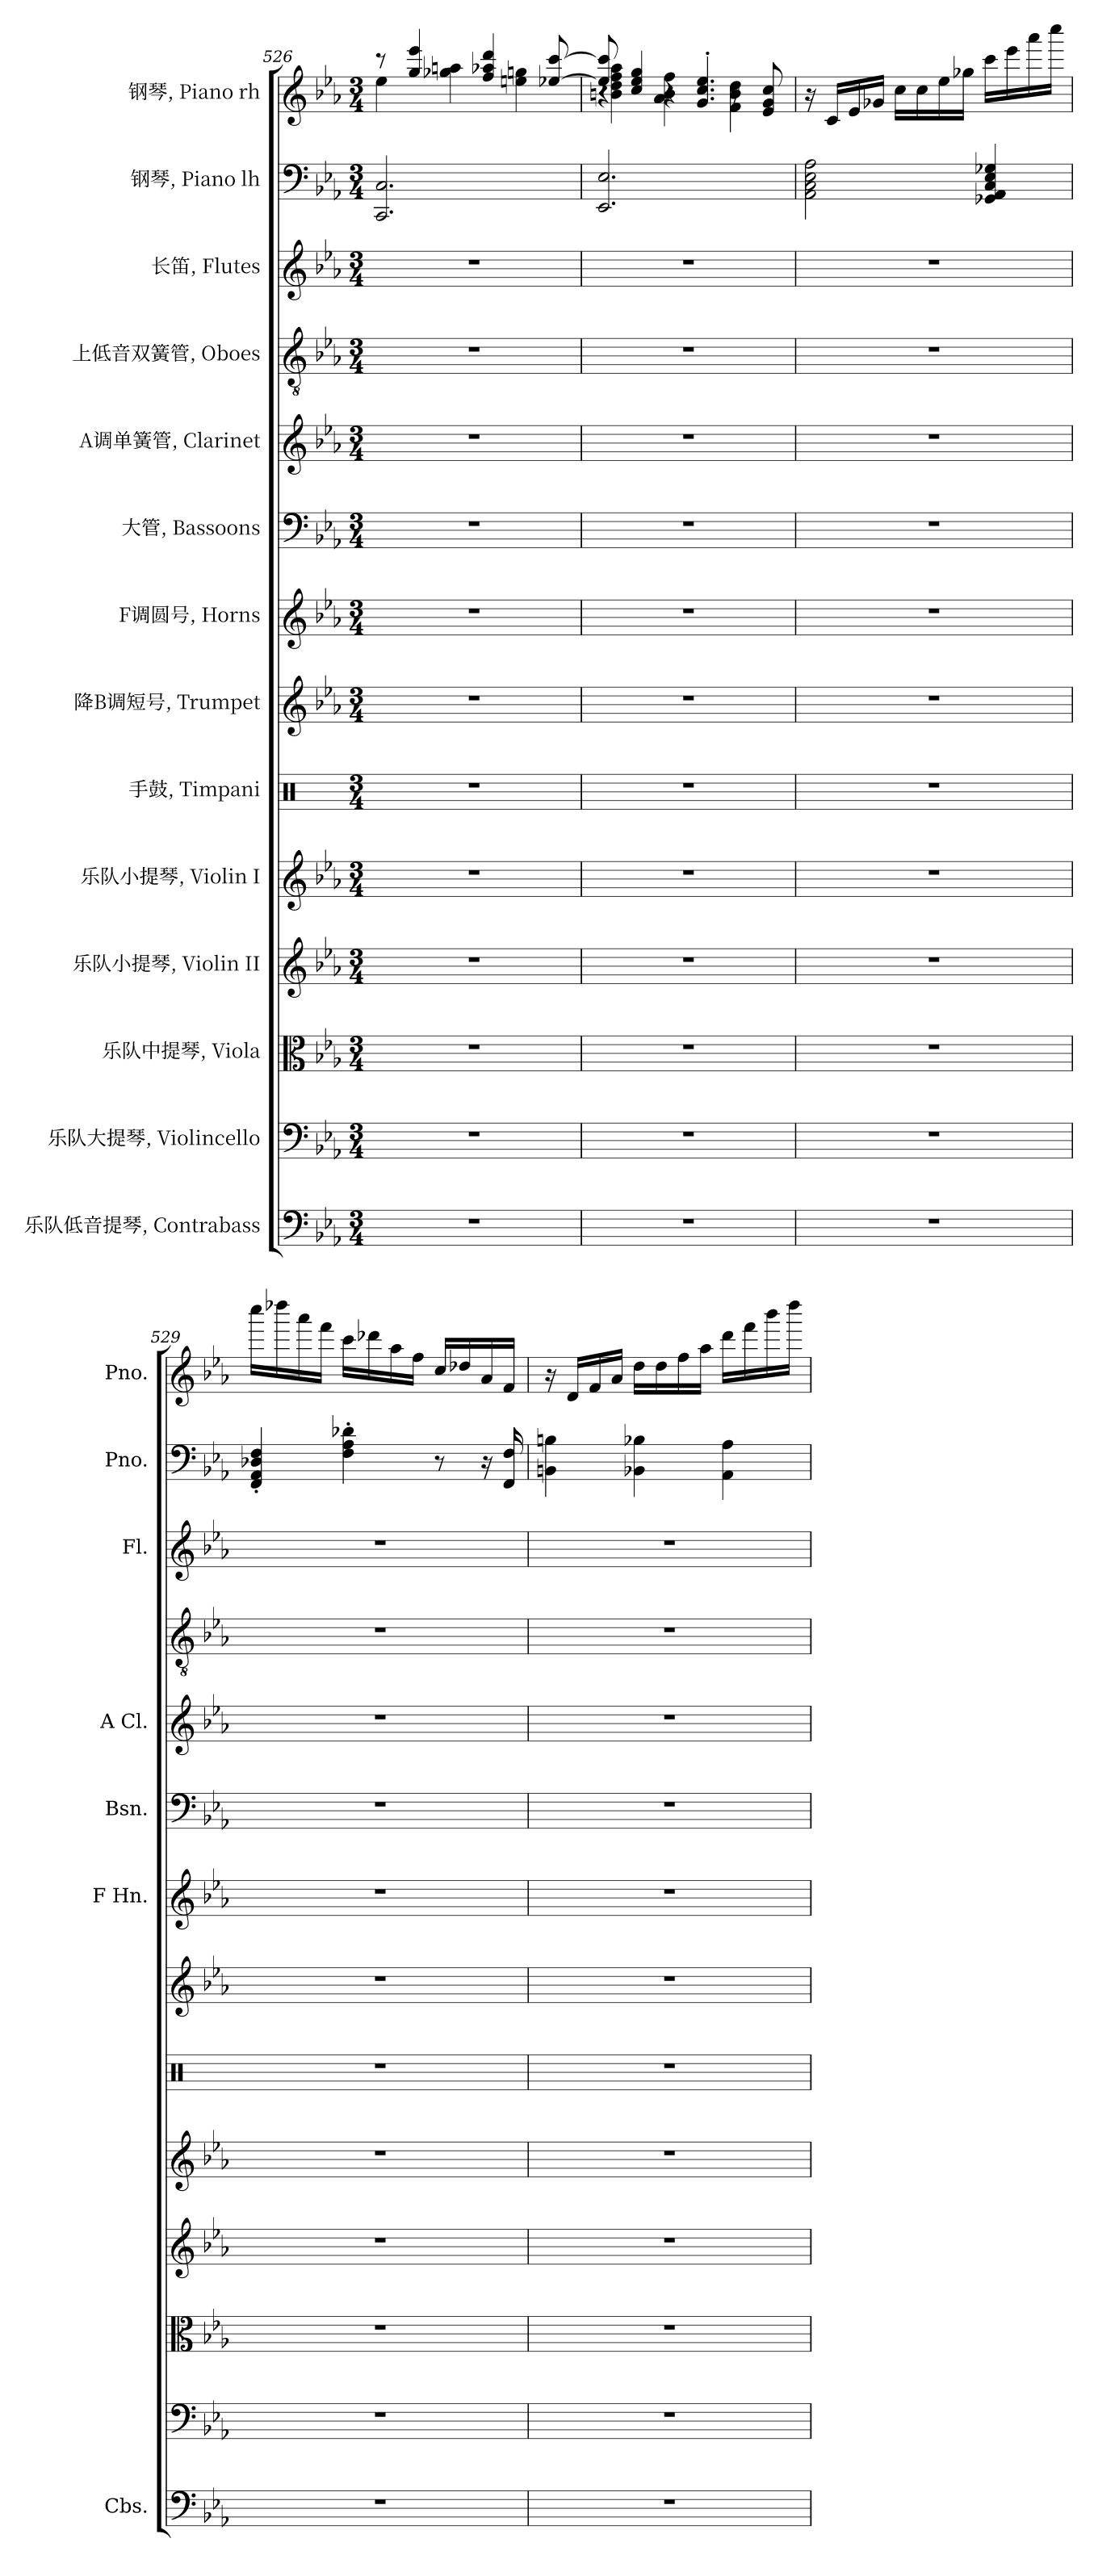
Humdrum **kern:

**kern	**kern	**kern	**kern	**kern	**kern	**kern	**kern	**kern	**kern	**kern	**kern	**kern	**kern
*part14	*part13	*part12	*part11	*part10	*part9	*part8	*part7	*part6	*part5	*part4	*part3	*part2	*part1
*staff14	*staff13	*staff12	*staff11	*staff10	*staff9	*staff8	*staff7	*staff6	*staff5	*staff4	*staff3	*staff2	*staff1
*I"乐队低音提琴, Contrabass	*I"乐队大提琴, Violincello	*I"乐队中提琴, Viola	*I"乐队小提琴, Violin II	*I"乐队小提琴, Violin I	*I"手鼓, Timpani	*I"降B调短号, Trumpet	*I"F调圆号, Horns	*I"大管, Bassoons	*I"A调单簧管, Clarinet	*I"上低音双簧管, Oboes	*I"长笛, Flutes	*I"钢琴, Piano lh	*I"钢琴, Piano rh
*I'Cbs.	*	*	*	*	*	*	*I'F Hn.	*I'Bsn.	*I'A Cl.	*	*I'Fl.	*I'Pno.	*I'Pno.
*clefF4	*clefF4	*clefC3	*clefG2	*clefG2	*clefX	*clefG2	*clefG2	*clefF4	*clefG2	*clefGv2	*clefG2	*clefF4	*clefG2
*ITrd7c12	*	*	*	*	*	*ITrd1c2	*ITrd4c7	*	*ITrd2c3	*	*	*	*
*k[b-e-a-]	*k[b-e-a-]	*k[b-e-a-]	*k[b-e-a-]	*k[b-e-a-]	*k[]	*k[b-e-a-d-g-]	*k[b-e-a-d-]	*k[b-e-a-]	*k[]	*k[b-e-a-]	*k[b-e-a-]	*k[b-e-a-]	*k[b-e-a-]
*M3/4	*M3/4	*M3/4	*M3/4	*M3/4	*M3/4	*M3/4	*M3/4	*M3/4	*M3/4	*M3/4	*M3/4	*M3/4	*M3/4
*MM80	*MM80	*MM80	*MM80	*MM80	*MM80	*MM80	*MM80	*MM80	*MM80	*MM80	*MM80	*MM80	*MM80
=526	=526	=526	=526	=526	=526	=526	=526	=526	=526	=526	=526	=526	=526
*	*	*	*	*	*	*	*	*	*	*	*	*	*^
2.r	2.r	2.r	2.r	2.r	2.r	2.r	2.r	2.r	2.r	2.r	2.r	2.CC/ 2.C/	8r	4ee-\
.	.	.	.	.	.	.	.	.	.	.	.	.	4gg/ 4eee-/	.
*	*	*	*	*	*	*	*	*	*	*	*	*	*MM95	*
.	.	.	.	.	.	.	.	.	.	.	.	.	.	4gg-X\ 4aan\
.	.	.	.	.	.	.	.	.	.	.	.	.	4ff/ 4aa-X/ 4ddd/	.
*	*	*	*	*	*	*	*	*	*	*	*	*	*MM110	*
.	.	.	.	.	.	.	.	.	.	.	.	.	.	4een\ 4ggn\
.	.	.	.	.	.	.	.	.	.	.	.	.	[8ee-X/ [8ccc/	.
=527	=527	=527	=527	=527	=527	=527	=527	=527	=527	=527	=527	=527	=527	=527
*	*	*	*	*	*	*	*	*	*	*	*	*	*	*^
2.r	2.r	2.r	2.r	2.r	2.r	2.r	2.r	2.r	2.r	2.r	2.r	2.EE-/ 2.E-/	8ee-/] 8ccc/]	4bn\ 4dd\ 4ff\ 4aa-\	4r
.	.	.	.	.	.	.	.	.	.	.	.	.	4cc/ 4ee-/ 4gg/	.	.
*	*	*	*	*	*	*	*	*	*	*	*	*	*MM115	*	*
.	.	.	.	.	.	.	.	.	.	.	.	.	.	4a-\ 4b\ 4ff\	4r
.	.	.	.	.	.	.	.	.	.	.	.	.	4.g/' 4.cc/' 4.ee-/'	.	.
.	.	.	.	.	.	.	.	.	.	.	.	.	.	4f\ 4b\ 4dd\	8r
.	.	.	.	.	.	.	.	.	.	.	.	.	.	.	8e-/ 8g/ 8cc/
*	*	*	*	*	*	*	*	*	*	*	*	*	*v	*v	*v
!!LO:PB:g=z
=528	=528	=528	=528	=528	=528	=528	=528	=528	=528	=528	=528	=528	=528
*	*	*	*	*	*	*	*	*	*	*	*	*	*MM120
2.r	2.r	2.r	2.r	2.r	2.r	2.r	2.r	2.r	2.r	2.r	2.r	2AA-\ 2C\ 2E-\ 2A-\	16r
.	.	.	.	.	.	.	.	.	.	.	.	.	16c/LL
.	.	.	.	.	.	.	.	.	.	.	.	.	16e-/
.	.	.	.	.	.	.	.	.	.	.	.	.	16g-X/JJ
.	.	.	.	.	.	.	.	.	.	.	.	.	16cc\LL
.	.	.	.	.	.	.	.	.	.	.	.	.	16cc\
.	.	.	.	.	.	.	.	.	.	.	.	.	16ee-\
.	.	.	.	.	.	.	.	.	.	.	.	.	16gg-X\JJ
.	.	.	.	.	.	.	.	.	.	.	.	4GG-X/ 4AA-/ 4C/ 4E-/ 4G-X/	16ccc\LL
.	.	.	.	.	.	.	.	.	.	.	.	.	16eee-\
.	.	.	.	.	.	.	.	.	.	.	.	.	16aaa-\
.	.	.	.	.	.	.	.	.	.	.	.	.	16cccc\JJ
=529	=529	=529	=529	=529	=529	=529	=529	=529	=529	=529	=529	=529	=529
2.r	2.r	2.r	2.r	2.r	2.r	2.r	2.r	2.r	2.r	2.r	2.r	4FF/' 4AA-/' 4D-X/' 4F/'	16cccc\LL
.	.	.	.	.	.	.	.	.	.	.	.	.	16dddd-X\
.	.	.	.	.	.	.	.	.	.	.	.	.	16aaa-\
.	.	.	.	.	.	.	.	.	.	.	.	.	16fff\JJ
.	.	.	.	.	.	.	.	.	.	.	.	4F\' 4A-\' 4d-X\'	16ccc\LL
.	.	.	.	.	.	.	.	.	.	.	.	.	16ddd-X\
.	.	.	.	.	.	.	.	.	.	.	.	.	16aa-\
.	.	.	.	.	.	.	.	.	.	.	.	.	16ff\JJ
.	.	.	.	.	.	.	.	.	.	.	.	8r	16cc/LL
.	.	.	.	.	.	.	.	.	.	.	.	.	16dd-X/
.	.	.	.	.	.	.	.	.	.	.	.	16r	16a-/
.	.	.	.	.	.	.	.	.	.	.	.	16FF/ 16F/	16f/JJ
!!LO:PB:g=z
=530	=530	=530	=530	=530	=530	=530	=530	=530	=530	=530	=530	=530	=530
*	*	*	*	*	*	*	*	*	*	*	*	*	*MM123
2.r	2.r	2.r	2.r	2.r	2.r	2.r	2.r	2.r	2.r	2.r	2.r	4BBn\ 4Bn\	16r
.	.	.	.	.	.	.	.	.	.	.	.	.	16d/LL
.	.	.	.	.	.	.	.	.	.	.	.	.	16f/
.	.	.	.	.	.	.	.	.	.	.	.	.	16a-/JJ
.	.	.	.	.	.	.	.	.	.	.	.	4BB-X\ 4B-X\	16dd\LL
.	.	.	.	.	.	.	.	.	.	.	.	.	16dd\
.	.	.	.	.	.	.	.	.	.	.	.	.	16ff\
.	.	.	.	.	.	.	.	.	.	.	.	.	16aa-\JJ
.	.	.	.	.	.	.	.	.	.	.	.	4AA-\ 4A-\	16ddd\LL
.	.	.	.	.	.	.	.	.	.	.	.	.	16fff\
.	.	.	.	.	.	.	.	.	.	.	.	.	16bbb-\
.	.	.	.	.	.	.	.	.	.	.	.	.	16dddd\JJ
=	=	=	=	=	=	=	=	=	=	=	=	=	=
*-	*-	*-	*-	*-	*-	*-	*-	*-	*-	*-	*-	*-	*-
